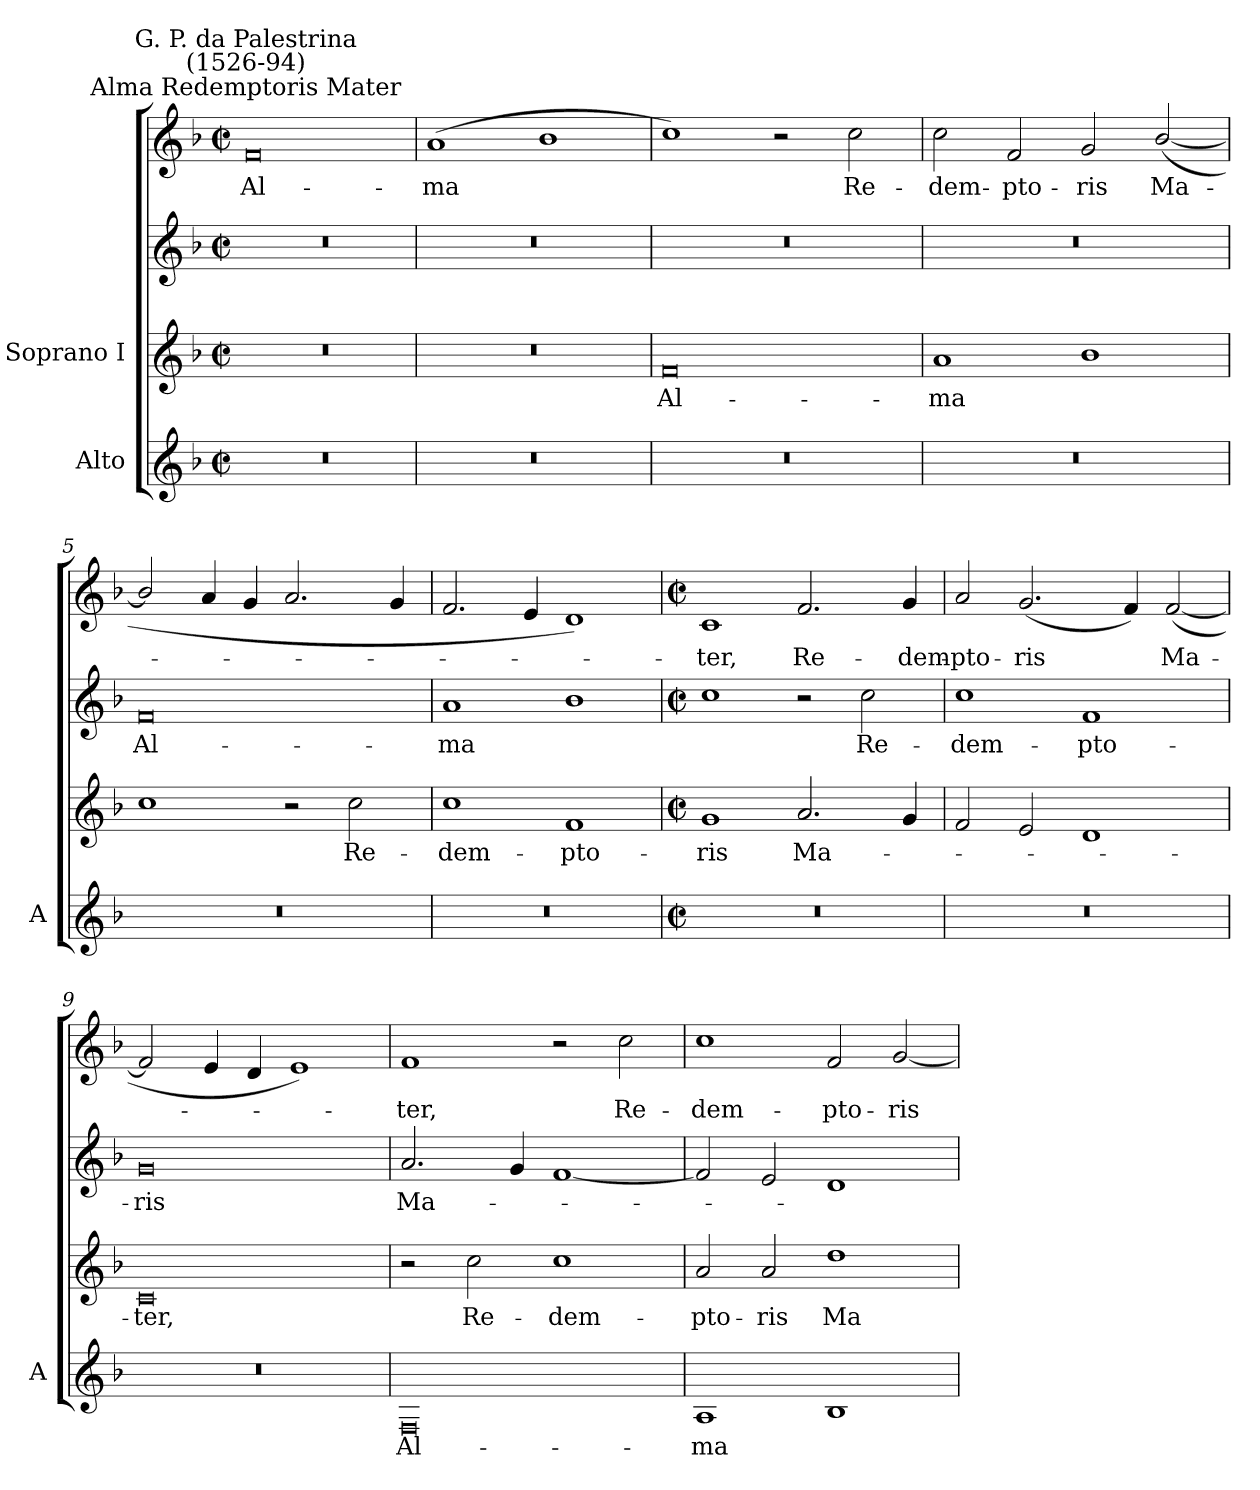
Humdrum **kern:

**kern	**text	**kern	**text	**kern	**text	**kern	**text
*part2	*part2	*part1	*part1	*part1	*part1	*part1	*part1
*staff4	*staff4	*staff3	*staff3	*staff2	*staff2	*staff1	*staff1
*I"Alto	*	*I"Soprano I	*	*	*	*	*
*I'A	*	*	*	*	*	*	*
*clefG2	*	*clefG2	*	*clefG2	*	*clefG2	*
*k[b-]	*	*k[b-]	*	*k[b-]	*	*k[b-]	*
*F:	*	*F:	*	*F:	*	*F:	*
*M4/2	*	*M4/2	*	*M4/2	*	*M4/2	*
*met(c|)	*	*met(c|)	*	*met(c|)	*	*met(c|)	*
=1	=1	=1	=1	=1	=1	=1	=1
!	!	!	!	!	!	!LO:TX:a:cj:t=Alma Redemptoris Mater	!
!	!	!	!	!	!	!LO:TX:a:cj:t=G. P. da Palestrina\n(1526-94)	!
!	!	!	!	!	!	!	!LO:LY:b
0r	.	0r	.	0r	.	0f	Al-
=2	=2	=2	=2	=2	=2	=2	=2
!	!	!	!	!	!	!	!LO:LY:b
0r	.	0r	.	0r	.	(<1a	-ma
.	.	.	.	.	.	1b-	.
=3	=3	=3	=3	=3	=3	=3	=3
!	!	!	!LO:LY:b	!	!	!	!
0r	.	0f	-Al-	0r	.	1cc)	.
.	.	.	.	.	.	2r	.
!	!	!	!	!	!	!	!LO:LY:b
.	.	.	.	.	.	2cc	Re-
=4	=4	=4	=4	=4	=4	=4	=4
!	!	!	!LO:LY:b	!	!	!	!LO:LY:b
0r	.	1a	ma	0r	.	2cc	-dem-
!	!	!	!	!	!	!	!LO:LY:b
.	.	.	.	.	.	2f	-pto-
!	!	!	!	!	!	!	!LO:LY:b
.	.	1b-	.	.	.	2g	-ris
!	!	!	!	!	!	!	!LO:LY:b
.	.	.	.	.	.	(<[2b-/	Ma-
=5	=5	=5	=5	=5	=5	=5	=5
!	!	!	!	!	!LO:LY:b	!	!
0r	.	1cc	.	0f	Al-	2b-/]	.
.	.	.	.	.	.	4a	.
.	.	.	.	.	.	4g	.
.	.	2r	.	.	.	2.a	.
!	!	!	!LO:LY:b	!	!	!	!
.	.	2cc	-Re-	.	.	.	.
.	.	.	.	.	.	4g	.
=6	=6	=6	=6	=6	=6	=6	=6
!	!	!	!LO:LY:b	!	!LO:LY:b	!	!
0r	.	1cc	dem-	1a	-ma	2.f	.
.	.	.	.	.	.	4e	.
!	!	!	!LO:LY:b	!	!	!	!
.	.	1f	-pto-	1b-	.	1d)	.
!!LO:LB:g=z
=7	=7	=7	=7	=7	=7	=7	=7
*M4/2	*	*M4/2	*	*M4/2	*	*M4/2	*
*met(c|)	*	*met(c|)	*	*met(c|)	*	*met(c|)	*
!	!	!	!LO:LY:b	!	!	!	!LO:LY:b
0r	.	1g	-ris	1cc	.	1c	-ter,
!	!	!	!LO:LY:b	!	!	!	!LO:LY:b
.	.	2.a	Ma-	2r	.	2.f	Re-
!	!	!	!	!	!LO:LY:b	!	!
.	.	.	.	2cc	-Re-	.	.
!	!	!	!	!	!	!	!LO:LY:b
.	.	4g	.	.	.	4g	-dem-
=8	=8	=8	=8	=8	=8	=8	=8
!	!	!	!	!	!LO:LY:b	!	!LO:LY:b
0r	.	2f	.	1cc	dem-	2a	pto-
!	!	!	!	!	!	!	!LO:LY:b
.	.	2e	.	.	.	(<2.g	-ris
!	!	!	!	!	!LO:LY:b	!	!
.	.	1d	.	1f	-pto-	.	.
.	.	.	.	.	.	4f)	.
!	!	!	!	!	!	!	!LO:LY:b
.	.	.	.	.	.	(<[2f	Ma-
=9	=9	=9	=9	=9	=9	=9	=9
!	!	!	!LO:LY:b	!	!LO:LY:b	!	!
0r	.	0c	ter,	0g	-ris	2f]	.
.	.	.	.	.	.	4e	.
.	.	.	.	.	.	4d	.
.	.	.	.	.	.	1e)	.
=10	=10	=10	=10	=10	=10	=10	=10
!	!LO:LY:b	!	!	!	!LO:LY:b	!	!LO:LY:b
0F	Al-	2r	.	2.a	-Ma-	1f	ter,
!	!	!	!LO:LY:b	!	!	!	!
.	.	2cc	Re-	.	.	.	.
.	.	.	.	4g	.	.	.
!	!	!	!LO:LY:b	!	!	!	!
.	.	1cc	-dem-	[1f	.	2r	.
!	!	!	!	!	!	!	!LO:LY:b
.	.	.	.	.	.	2cc	Re-
=11	=11	=11	=11	=11	=11	=11	=11
!	!LO:LY:b	!	!LO:LY:b	!	!	!	!LO:LY:b
1A	-ma	2a	pto-	2f]	.	1cc	-dem-
!	!	!	!LO:LY:b	!	!	!	!
.	.	2a	-ris	2e	.	.	.
!	!	!	!LO:LY:b	!	!	!	!LO:LY:b
1B-	.	1dd	Ma-	1d	.	2f	-pto-
!	!	!	!	!	!	!	!LO:LY:b
.	.	.	.	.	.	[2g	-ris
=	=	=	=	=	=	=	=
*-	*-	*-	*-	*-	*-	*-	*-
